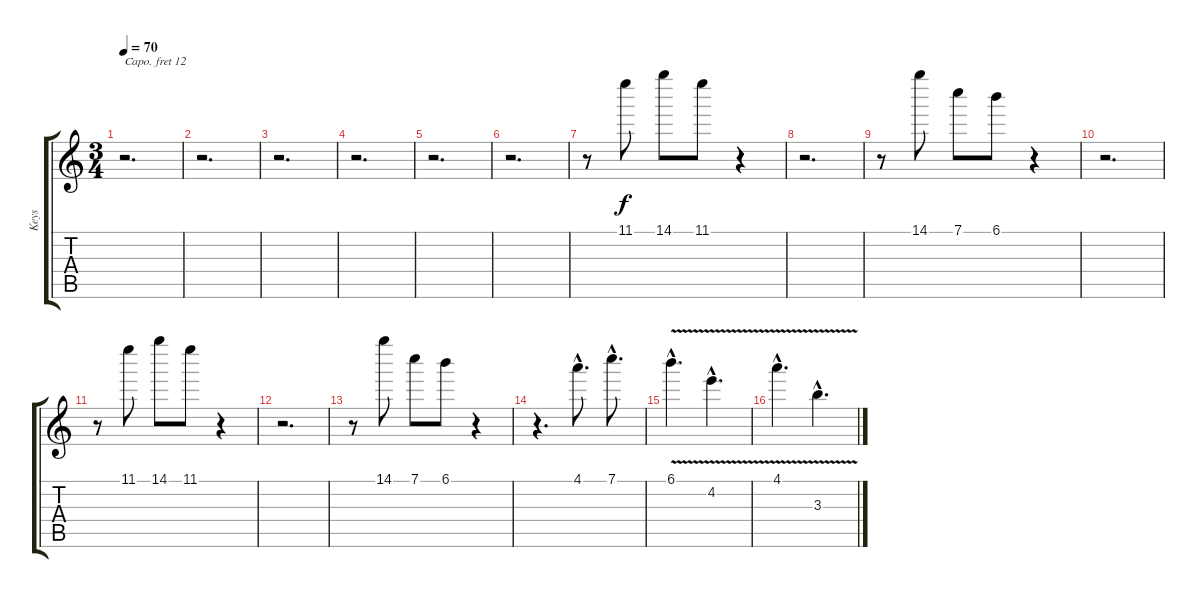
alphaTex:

\track ("Keys" "Keys") {instrument musicbox}
\staff {score tabs}
\capo 12
\tuning (F5 C5 Ab4 Eb4 Bb3 F3) {hide}
\ts (3 4)
\tempo 70
\clef g2
\ks c
r.2{d dy f} |
r.2{d} |
r.2{d} |
r.2{d} |
r.2{d} |
r.2{d} |
r.8 11.1.8 14.1.8 11.1.8 r.4 |
r.2{d} |
r.8 14.1.8 7.1.8 6.1.8 r.4 |
r.2{d} |
r.8 11.1.8 14.1.8 11.1.8 r.4 |
r.2{d} |
r.8 14.1.8 7.1.8 6.1.8 r.4 |
r.4{d} 4.1{hac}.8{d} 7.1{hac}.8{d} |
6.1{v hac}.4{d} 4.2{v hac}.4{d} |
4.1{v hac}.4{d} 3.3{v hac}.4{d}
